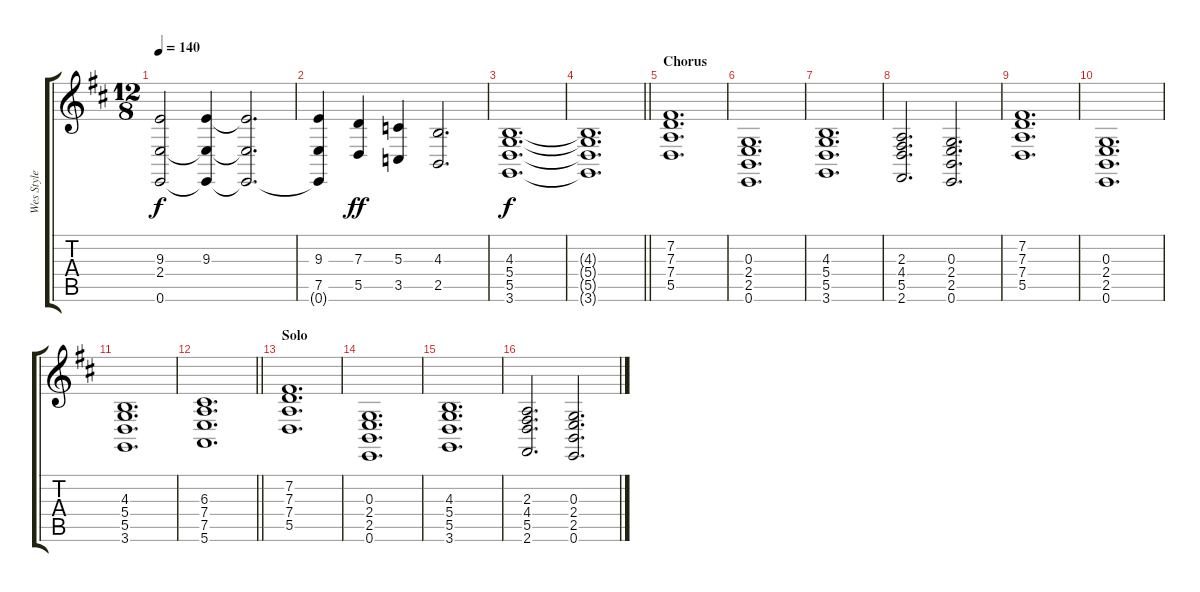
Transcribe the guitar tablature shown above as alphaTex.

\track ("Wes Style - Keyboard" "Wes Style ") {instrument lead3calliope}
\staff {score tabs}
\tuning (E4 B3 G3 D3 A2 E2) {hide}
\ts (12 8)
\tempo 140
\clef g2
\ks bminor
(9.3 2.4 0.6).2{dy f} (9.3 2.4{t} 0.6{t}).4 (9.3{t} 2.4{t} 0.6{t}).2{d} |
(9.3 7.5 0.6{t}).4 (7.3 5.5).4{dy ff} (5.3 3.5).4 (4.3 2.5).2{d} |
(4.3 5.4 5.5 3.6).1{d dy f} |
\barLineRight lightlight
(4.3{t} 5.4{t} 5.5{t} 3.6{t}).1{d} |
\section ("" "Chorus")
(7.2 7.3 7.4 5.5).1{d} |
(0.3 2.4 2.5 0.6).1{d} |
(4.3 5.4 5.5 3.6).1{d} |
(2.3 4.4 5.5 2.6).2{d} (0.3 2.4 2.5 0.6).2{d} |
(7.2 7.3 7.4 5.5).1{d} |
(0.3 2.4 2.5 0.6).1{d} |
(4.3 5.4 5.5 3.6).1{d} |
\barLineRight lightlight
(6.3 7.4 7.5 5.6).1{d} |
\section ("" "Solo")
(7.2 7.3 7.4 5.5).1{d} |
(0.3 2.4 2.5 0.6).1{d} |
(4.3 5.4 5.5 3.6).1{d} |
(2.3 4.4 5.5 2.6).2{d} (0.3 2.4 2.5 0.6).2{d}
